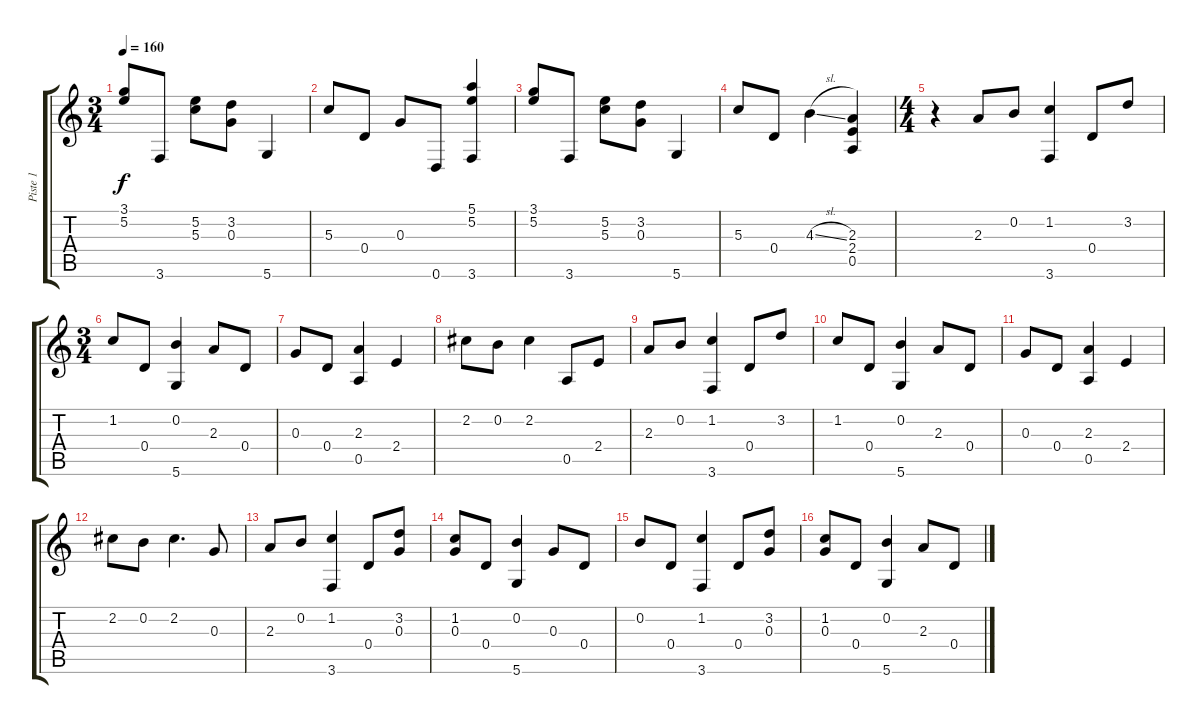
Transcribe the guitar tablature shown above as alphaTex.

\track ("Piste 1" "Piste 1") {instrument acousticguitarsteel}
\staff {score tabs}
\tuning (E4 B3 G3 D3 A2 D2) {hide}
\ts (3 4)
\tempo 160
\clef g2
\ks c
(3.1 5.2).8{dy f} 3.6.8 (5.2 5.3).8 (3.2 0.3).8 5.6.4 |
5.3.8 0.4.8 0.3.8 0.6.8 (5.1 5.2 3.6).4 |
(3.1 5.2).8 3.6.8 (5.2 5.3).8 (3.2 0.3).8 5.6.4 |
5.3.8 0.4.8 4.3{sl}.4 (2.3 2.4 0.5).4 |
\ts (4 4)
r.4 2.3.8 0.2.8 (1.2 3.6).4 0.4.8 3.2.8 |
\ts (3 4)
1.2.8 0.4.8 (0.2 5.6).4 2.3.8 0.4.8 |
0.3.8 0.4.8 (2.3 0.5).4 2.4.4 |
2.2.8 0.2.8 2.2.4 0.5.8 2.4.8 |
2.3.8 0.2.8 (1.2 3.6).4 0.4.8 3.2.8 |
1.2.8 0.4.8 (0.2 5.6).4 2.3.8 0.4.8 |
0.3.8 0.4.8 (2.3 0.5).4 2.4.4 |
2.2.8 0.2.8 2.2.4{d} 0.3.8 |
2.3.8 0.2.8 (1.2 3.6).4 0.4.8 (3.2 0.3).8 |
(1.2 0.3).8 0.4.8 (0.2 5.6).4 0.3.8 0.4.8 |
0.2.8 0.4.8 (1.2 3.6).4 0.4.8 (3.2 0.3).8 |
(1.2 0.3).8 0.4.8 (0.2 5.6).4 2.3.8 0.4.8
